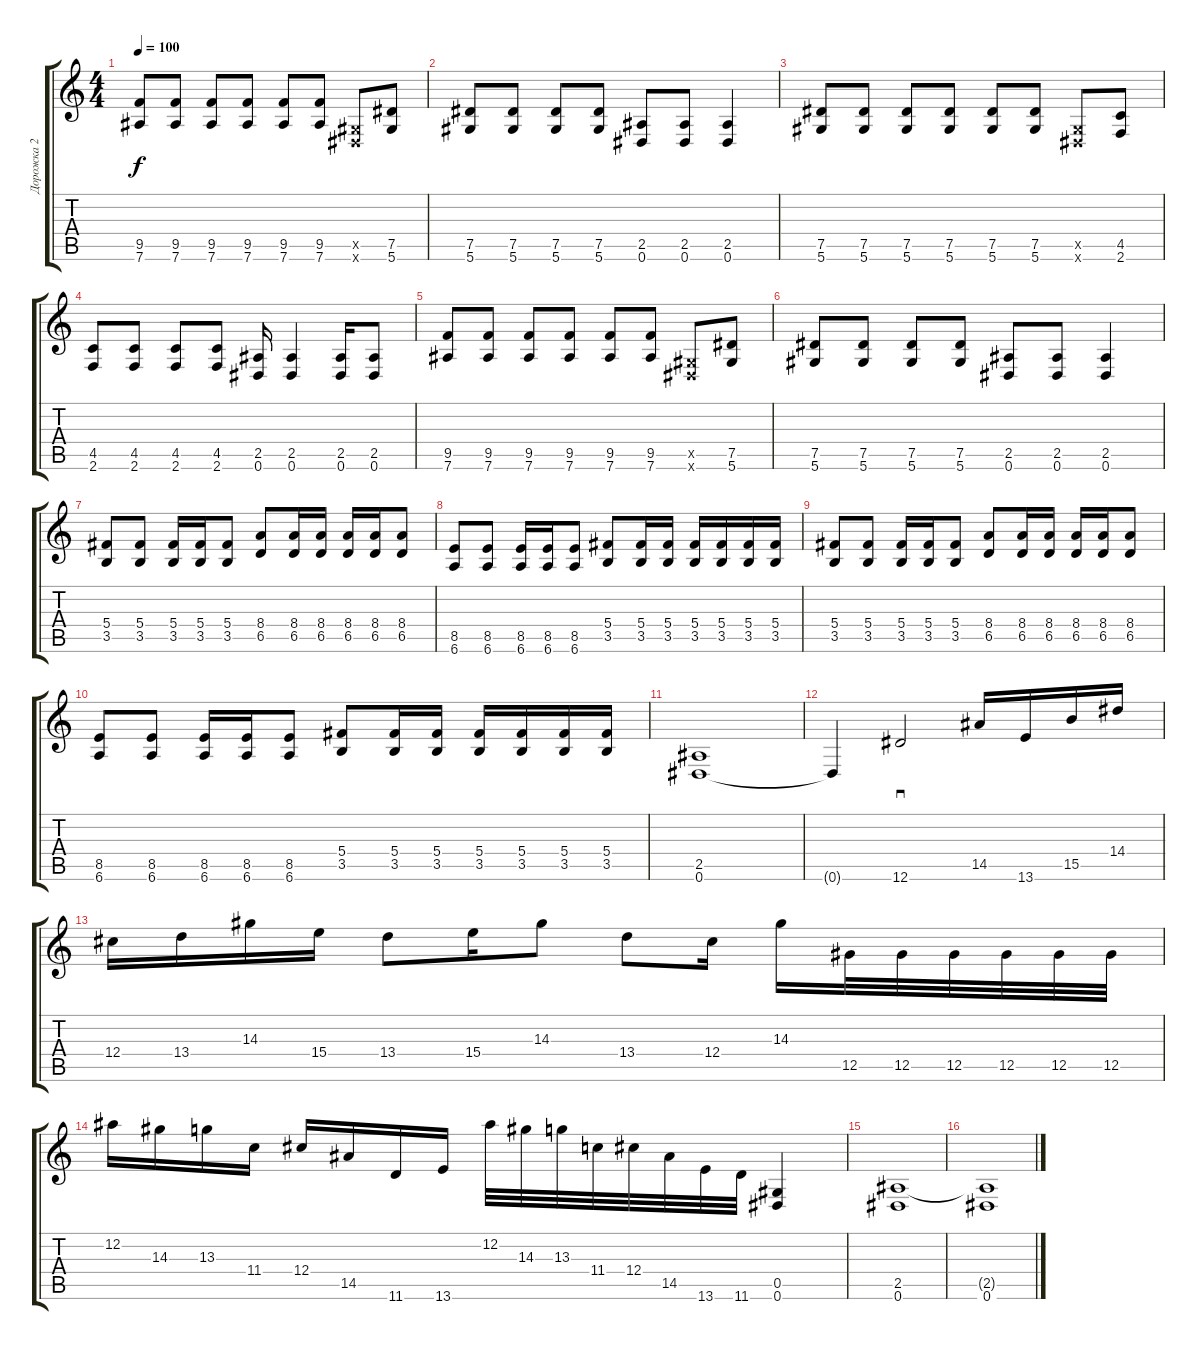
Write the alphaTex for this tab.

\track ("Дорожка 2" "Дорожка 2") {instrument overdrivenguitar}
\staff {score tabs}
\tuning (Eb4 Bb3 Gb3 Db3 Ab2 Eb2) {hide}
\ts (4 4)
\tempo 100
\clef g2
\ks c
(9.5 7.6).8{dy f} (9.5 7.6).8 (9.5 7.6).8 (9.5 7.6).8 (9.5 7.6).8 (9.5 7.6).8 (0.5{x} 0.6{x}).8 (7.5 5.6).8 |
(7.5 5.6).8 (7.5 5.6).8 (7.5 5.6).8 (7.5 5.6).8 (2.5 0.6).8 (2.5 0.6).8 (2.5 0.6).4 |
(7.5 5.6).8 (7.5 5.6).8 (7.5 5.6).8 (7.5 5.6).8 (7.5 5.6).8 (7.5 5.6).8 (0.5{x} 0.6{x}).8 (4.5 2.6).8 |
(4.5 2.6).8 (4.5 2.6).8 (4.5 2.6).8 (4.5 2.6).8 (2.5 0.6).16 (2.5 0.6).4 (2.5 0.6).16 (2.5 0.6).8 |
(9.5 7.6).8 (9.5 7.6).8 (9.5 7.6).8 (9.5 7.6).8 (9.5 7.6).8 (9.5 7.6).8 (0.5{x} 0.6{x}).8 (7.5 5.6).8 |
(7.5 5.6).8 (7.5 5.6).8 (7.5 5.6).8 (7.5 5.6).8 (2.5 0.6).8 (2.5 0.6).8 (2.5 0.6).4 |
(5.4 3.5).8 (5.4 3.5).8 (5.4 3.5).16 (5.4 3.5).16 (5.4 3.5).8 (8.4 6.5).8 (8.4 6.5).16 (8.4 6.5).16 (8.4 6.5).16 (8.4 6.5).16 (8.4 6.5).8 |
(8.5 6.6).8 (8.5 6.6).8 (8.5 6.6).16 (8.5 6.6).16 (8.5 6.6).8 (5.4 3.5).8 (5.4 3.5).16 (5.4 3.5).16 (5.4 3.5).16 (5.4 3.5).16 (5.4 3.5).16 (5.4 3.5).16 |
(5.4 3.5).8 (5.4 3.5).8 (5.4 3.5).16 (5.4 3.5).16 (5.4 3.5).8 (8.4 6.5).8 (8.4 6.5).16 (8.4 6.5).16 (8.4 6.5).16 (8.4 6.5).16 (8.4 6.5).8 |
(8.5 6.6).8 (8.5 6.6).8 (8.5 6.6).16 (8.5 6.6).16 (8.5 6.6).8 (5.4 3.5).8 (5.4 3.5).16 (5.4 3.5).16 (5.4 3.5).16 (5.4 3.5).16 (5.4 3.5).16 (5.4 3.5).16 |
(2.5 0.6).1 |
0.6{t}.4 12.6.2{sd} 14.5.16 13.6.16 15.5.16 14.4.16 |
12.4.16 13.4.16 14.3.16 15.4.16 13.4.8 15.4.16 14.3.8 13.4.8 12.4.16 14.3.16 12.5.32 12.5.32 12.5.32 12.5.32 12.5.32 12.5.32 |
12.2.16 14.3.16 13.3.16 11.4.16 12.4.16 14.5.16 11.6.16 13.6.16 12.2.32 14.3.32 13.3.32 11.4.32 12.4.32 14.5.32 13.6.32 11.6.32 (0.5 0.6).4 |
(2.5 0.6).1 |
(2.5{t} 0.6).1
